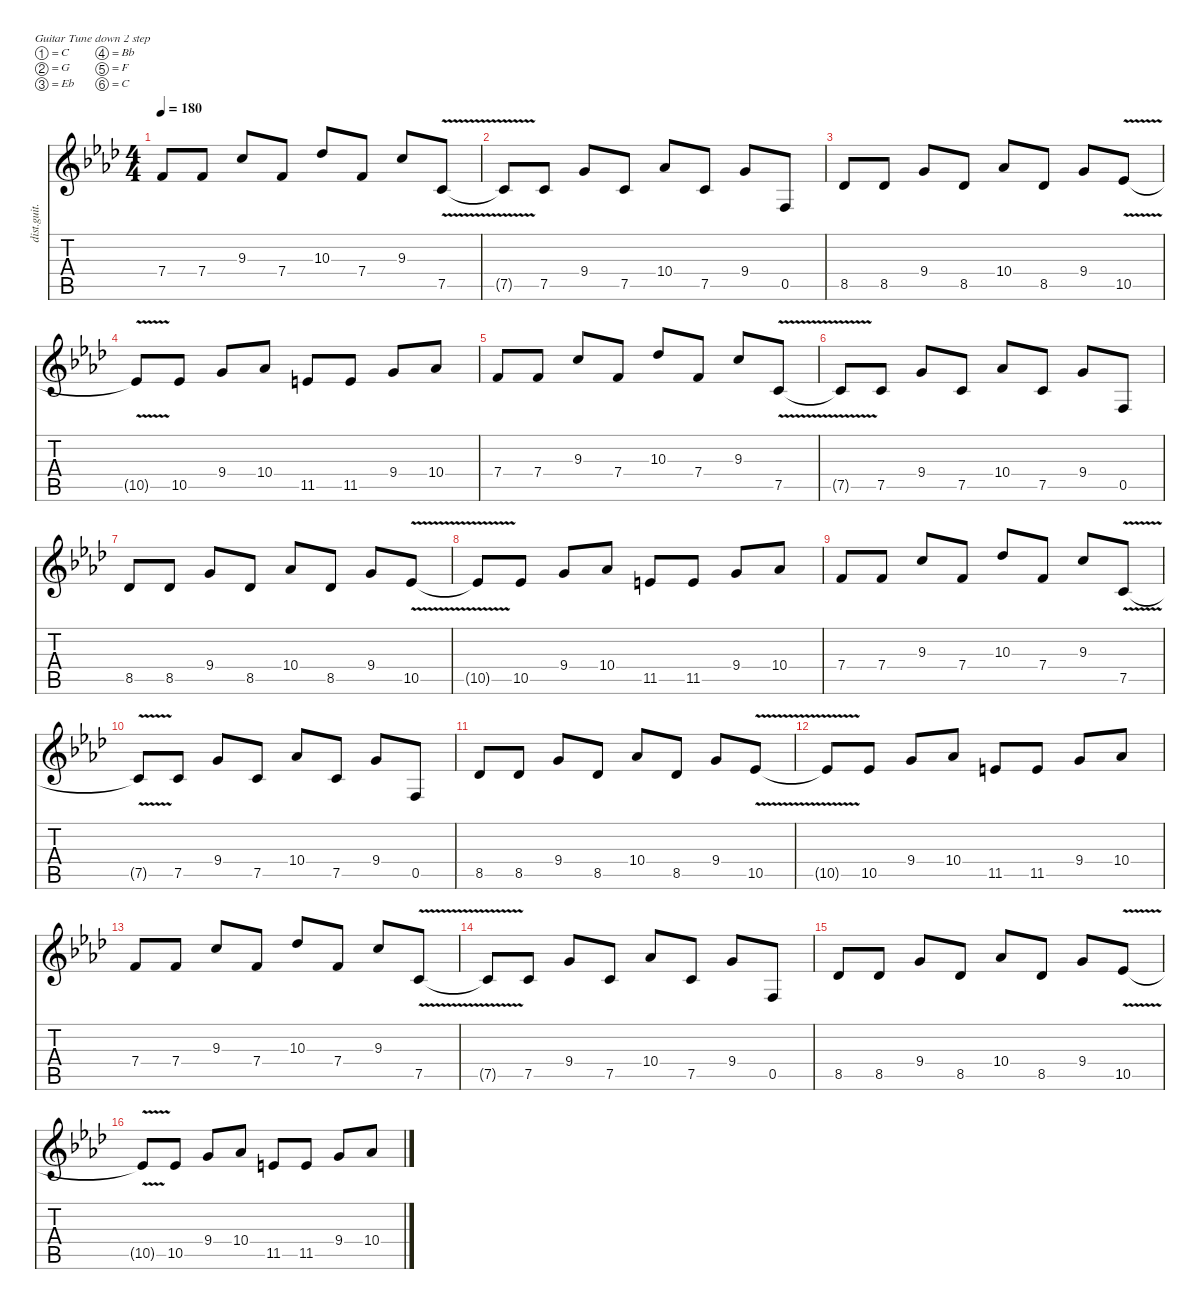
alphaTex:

\defaultSystemsLayout 4
\hideDynamics
\bracketExtendMode nobrackets
\track ("Gtr.1 Double" "dist.guit.") {mute instrument distortionguitar}
\staff {score tabs}
\tuning (C4 G3 Eb3 Bb2 F2 C2)
\ts (4 4)
\tempo 180
\clef g2
\ks fminor
7.4{acc forcenatural}.8{dy f beam Up} 7.4{acc forcenatural}.8{beam Up} 9.3{acc forcenatural}.8{beam Up} 7.4{acc forcenatural}.8{beam Up} 10.3{acc b}.8{beam Up} 7.4{acc forcenatural}.8{beam Up} 9.3{acc forcenatural}.8{beam Up} 7.5{v acc forcenatural}.8{beam Up} |
7.5{v t acc forcenatural}.8{beam Up} 7.5{acc forcenatural}.8{beam Up} 9.4{acc forcenatural}.8{beam Up} 7.5{acc forcenatural}.8{beam Up} 10.4{acc b}.8{beam Up} 7.5{acc forcenatural}.8{beam Up} 9.4{acc forcenatural}.8{beam Up} 0.5{acc forcenatural}.8{beam Up} |
8.5{acc b}.8{beam Up} 8.5{acc b}.8{beam Up} 9.4{acc forcenatural}.8{beam Up} 8.5{acc b}.8{beam Up} 10.4{acc b}.8{beam Up} 8.5{acc b}.8{beam Up} 9.4{acc forcenatural}.8{beam Up} 10.5{v acc b}.8{beam Up} |
10.5{v t acc b}.8{beam Up} 10.5{acc b}.8{beam Up} 9.4{acc forcenatural}.8{beam Up} 10.4{acc b}.8{beam Up} 11.5{acc forcenatural}.8{beam Up} 11.5{acc forcenatural}.8{beam Up} 9.4{acc forcenatural}.8{beam Up} 10.4{acc b}.8{beam Up} |
7.4{acc forcenatural}.8{beam Up} 7.4{acc forcenatural}.8{beam Up} 9.3{acc forcenatural}.8{beam Up} 7.4{acc forcenatural}.8{beam Up} 10.3{acc b}.8{beam Up} 7.4{acc forcenatural}.8{beam Up} 9.3{acc forcenatural}.8{beam Up} 7.5{v acc forcenatural}.8{beam Up} |
7.5{v t acc forcenatural}.8{beam Up} 7.5{acc forcenatural}.8{beam Up} 9.4{acc forcenatural}.8{beam Up} 7.5{acc forcenatural}.8{beam Up} 10.4{acc b}.8{beam Up} 7.5{acc forcenatural}.8{beam Up} 9.4{acc forcenatural}.8{beam Up} 0.5{acc forcenatural}.8{beam Up} |
8.5{acc b}.8{beam Up} 8.5{acc b}.8{beam Up} 9.4{acc forcenatural}.8{beam Up} 8.5{acc b}.8{beam Up} 10.4{acc b}.8{beam Up} 8.5{acc b}.8{beam Up} 9.4{acc forcenatural}.8{beam Up} 10.5{v acc b}.8{beam Up} |
10.5{v t acc b}.8{beam Up} 10.5{acc b}.8{beam Up} 9.4{acc forcenatural}.8{beam Up} 10.4{acc b}.8{beam Up} 11.5{acc forcenatural}.8{beam Up} 11.5{acc forcenatural}.8{beam Up} 9.4{acc forcenatural}.8{beam Up} 10.4{acc b}.8{beam Up} |
7.4{acc forcenatural}.8{beam Up} 7.4{acc forcenatural}.8{beam Up} 9.3{acc forcenatural}.8{beam Up} 7.4{acc forcenatural}.8{beam Up} 10.3{acc b}.8{beam Up} 7.4{acc forcenatural}.8{beam Up} 9.3{acc forcenatural}.8{beam Up} 7.5{v acc forcenatural}.8{beam Up} |
7.5{v t acc forcenatural}.8{beam Up} 7.5{acc forcenatural}.8{beam Up} 9.4{acc forcenatural}.8{beam Up} 7.5{acc forcenatural}.8{beam Up} 10.4{acc b}.8{beam Up} 7.5{acc forcenatural}.8{beam Up} 9.4{acc forcenatural}.8{beam Up} 0.5{acc forcenatural}.8{beam Up} |
8.5{acc b}.8{beam Up} 8.5{acc b}.8{beam Up} 9.4{acc forcenatural}.8{beam Up} 8.5{acc b}.8{beam Up} 10.4{acc b}.8{beam Up} 8.5{acc b}.8{beam Up} 9.4{acc forcenatural}.8{beam Up} 10.5{v acc b}.8{beam Up} |
10.5{v t acc b}.8{beam Up} 10.5{acc b}.8{beam Up} 9.4{acc forcenatural}.8{beam Up} 10.4{acc b}.8{beam Up} 11.5{acc forcenatural}.8{beam Up} 11.5{acc forcenatural}.8{beam Up} 9.4{acc forcenatural}.8{beam Up} 10.4{acc b}.8{beam Up} |
7.4{acc forcenatural}.8{beam Up} 7.4{acc forcenatural}.8{beam Up} 9.3{acc forcenatural}.8{beam Up} 7.4{acc forcenatural}.8{beam Up} 10.3{acc b}.8{beam Up} 7.4{acc forcenatural}.8{beam Up} 9.3{acc forcenatural}.8{beam Up} 7.5{v acc forcenatural}.8{beam Up} |
7.5{v t acc forcenatural}.8{beam Up} 7.5{acc forcenatural}.8{beam Up} 9.4{acc forcenatural}.8{beam Up} 7.5{acc forcenatural}.8{beam Up} 10.4{acc b}.8{beam Up} 7.5{acc forcenatural}.8{beam Up} 9.4{acc forcenatural}.8{beam Up} 0.5{acc forcenatural}.8{beam Up} |
8.5{acc b}.8{beam Up} 8.5{acc b}.8{beam Up} 9.4{acc forcenatural}.8{beam Up} 8.5{acc b}.8{beam Up} 10.4{acc b}.8{beam Up} 8.5{acc b}.8{beam Up} 9.4{acc forcenatural}.8{beam Up} 10.5{v acc b}.8{beam Up} |
10.5{v t acc b}.8{beam Up} 10.5{acc b}.8{beam Up} 9.4{acc forcenatural}.8{beam Up} 10.4{acc b}.8{beam Up} 11.5{acc forcenatural}.8{beam Up} 11.5{acc forcenatural}.8{beam Up} 9.4{acc forcenatural}.8{beam Up} 10.4{acc b}.8{beam Up}
